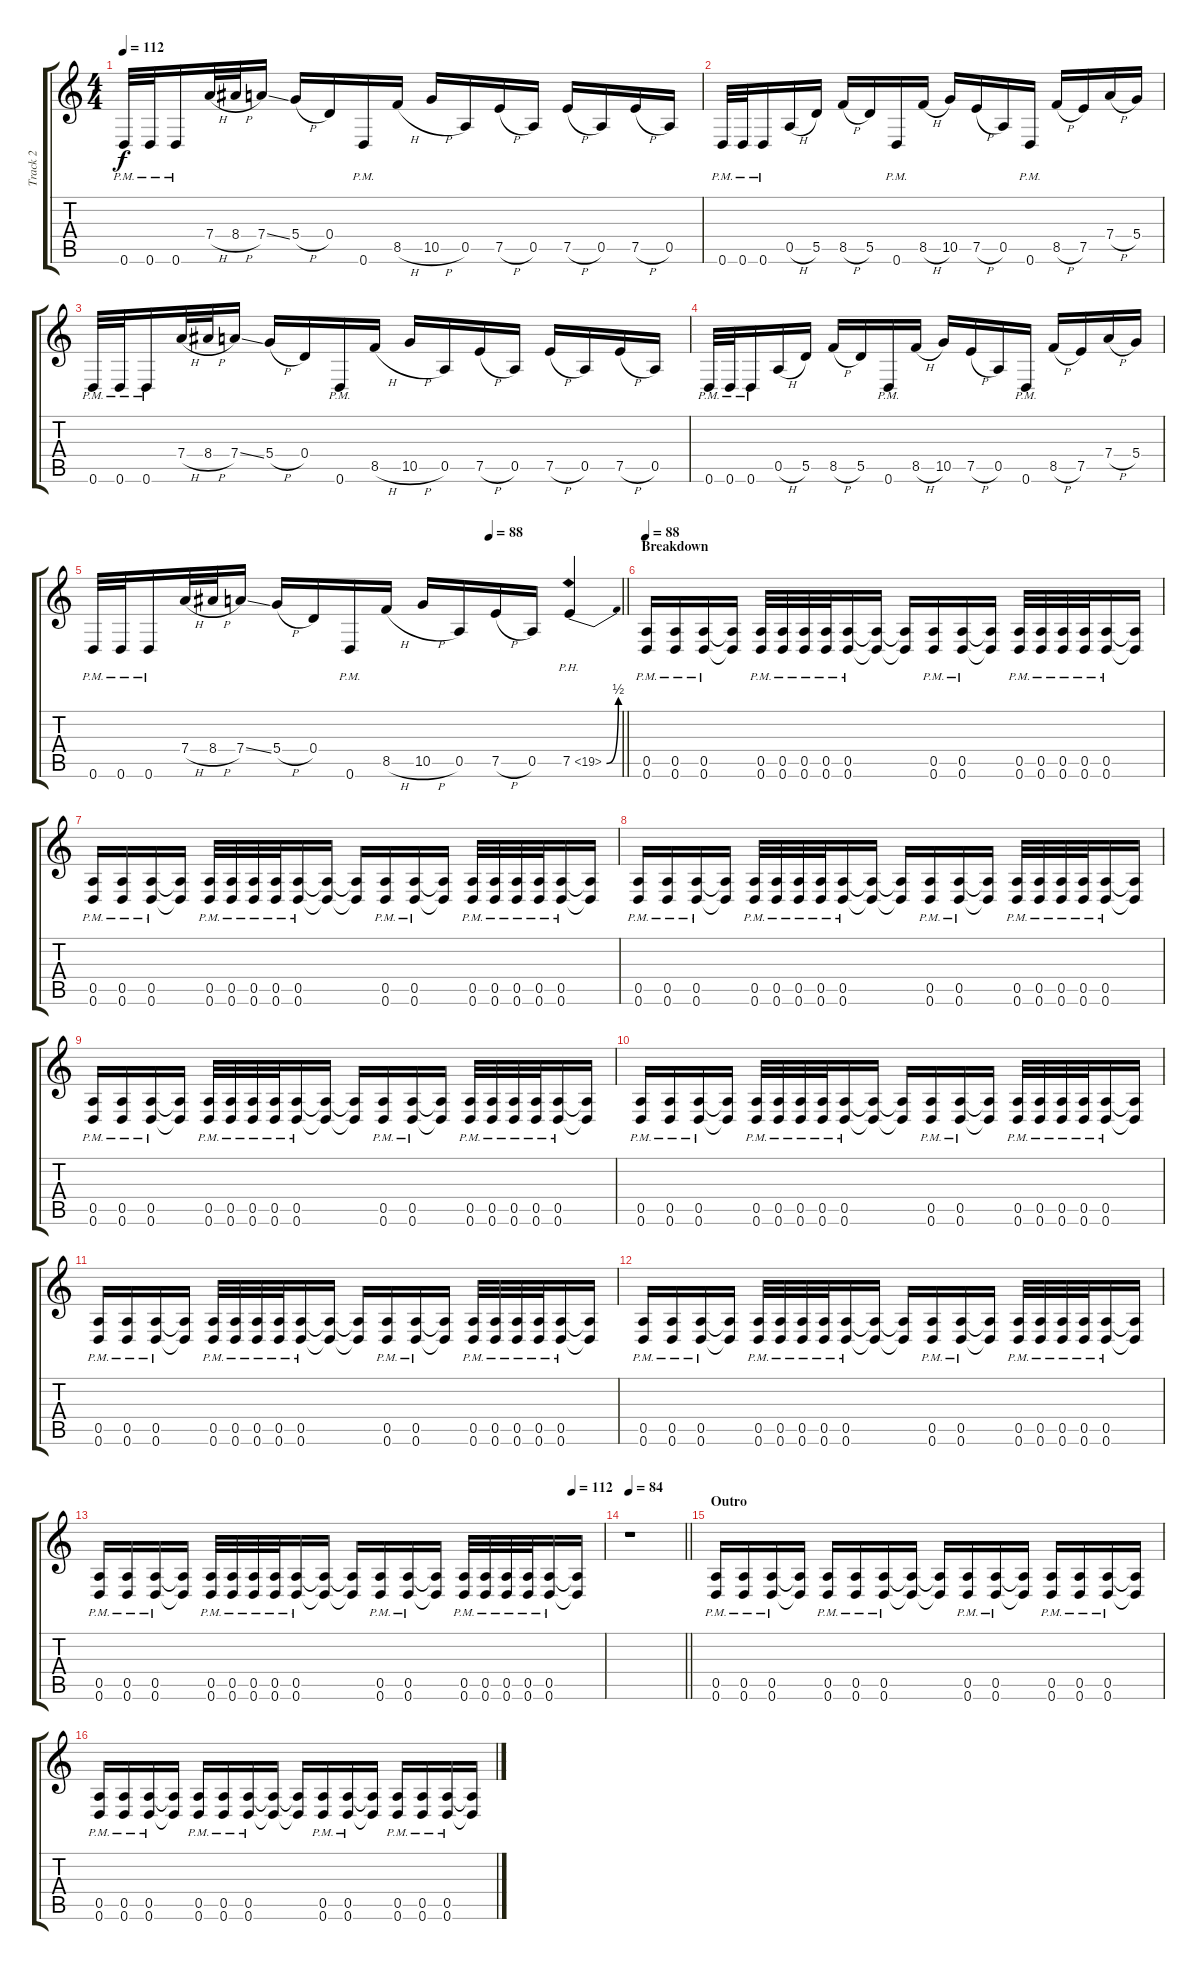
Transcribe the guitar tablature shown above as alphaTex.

\track ("Track 2" "Track 2") {instrument overdrivenguitar}
\staff {score tabs}
\tuning (E4 B3 G3 D3 A2 D2) {hide}
\ts (4 4)
\tempo 112
\clef g2
\ks c
0.6{pm}.32{dy f} 0.6{pm}.32 0.6{pm}.16 7.4{h}.32 8.4{h}.32 7.4{ss}.16 5.4{h}.16 0.4.16 0.6{pm}.16 8.5{h}.16 10.5{h}.16 0.5.16 7.5{h}.16 0.5.16 7.5{h}.16 0.5.16 7.5{h}.16 0.5.16 |
0.6{pm}.32 0.6{pm}.32 0.6{pm}.16 0.5{h}.16 5.5.16 8.5{h}.16 5.5.16 0.6{pm}.16 8.5{h}.16 10.5.16 7.5{h}.16 0.5.16 0.6{pm}.16 8.5{h}.16 7.5.16 7.4{h}.16 5.4.16 |
0.6{pm}.32 0.6{pm}.32 0.6{pm}.16 7.4{h}.32 8.4{h}.32 7.4{ss}.16 5.4{h}.16 0.4.16 0.6{pm}.16 8.5{h}.16 10.5{h}.16 0.5.16 7.5{h}.16 0.5.16 7.5{h}.16 0.5.16 7.5{h}.16 0.5.16 |
0.6{pm}.32 0.6{pm}.32 0.6{pm}.16 0.5{h}.16 5.5.16 8.5{h}.16 5.5.16 0.6{pm}.16 8.5{h}.16 10.5.16 7.5{h}.16 0.5.16 0.6{pm}.16 8.5{h}.16 7.5.16 7.4{h}.16 5.4.16 |
\tempo (84 0.75)
\tempo (88 0.75)
\barLineRight lightlight
0.6{pm}.32 0.6{pm}.32 0.6{pm}.16 7.4{h}.32 8.4{h}.32 7.4{ss}.16 5.4{h}.16 0.4.16 0.6{pm}.16 8.5{h}.16 10.5{h}.16 0.5.16 7.5{h}.16 0.5.16 7.5{be (bend 0 0 60 2) ph 12}.4{instrument guitarharmonics} |
\section ("" "Breakdown")
\tempo 88
(0.5{pm} 0.6{pm}).16{instrument overdrivenguitar} (0.5{pm} 0.6{pm}).16 (0.5{pm} 0.6{pm}).16 (0.5{t} 0.6{t}).16 (0.5{pm} 0.6{pm}).32 (0.5{pm} 0.6{pm}).32 (0.5{pm} 0.6{pm}).32 (0.5{pm} 0.6{pm}).32 (0.5{pm} 0.6{pm}).16 (0.5{t} 0.6{t}).16 (0.5{t} 0.6{t}).16 (0.5{pm} 0.6{pm}).16 (0.5{pm} 0.6{pm}).16 (0.5{t} 0.6{t}).16 (0.5{pm} 0.6{pm}).32 (0.5{pm} 0.6{pm}).32 (0.5{pm} 0.6{pm}).32 (0.5{pm} 0.6{pm}).32 (0.5{pm} 0.6{pm}).16 (0.5{t} 0.6{t}).16 |
(0.5{pm} 0.6{pm}).16 (0.5{pm} 0.6{pm}).16 (0.5{pm} 0.6{pm}).16 (0.5{t} 0.6{t}).16 (0.5{pm} 0.6{pm}).32 (0.5{pm} 0.6{pm}).32 (0.5{pm} 0.6{pm}).32 (0.5{pm} 0.6{pm}).32 (0.5{pm} 0.6{pm}).16 (0.5{t} 0.6{t}).16 (0.5{t} 0.6{t}).16 (0.5{pm} 0.6{pm}).16 (0.5{pm} 0.6{pm}).16 (0.5{t} 0.6{t}).16 (0.5{pm} 0.6{pm}).32 (0.5{pm} 0.6{pm}).32 (0.5{pm} 0.6{pm}).32 (0.5{pm} 0.6{pm}).32 (0.5{pm} 0.6{pm}).16 (0.5{t} 0.6{t}).16 |
(0.5{pm} 0.6{pm}).16 (0.5{pm} 0.6{pm}).16 (0.5{pm} 0.6{pm}).16 (0.5{t} 0.6{t}).16 (0.5{pm} 0.6{pm}).32 (0.5{pm} 0.6{pm}).32 (0.5{pm} 0.6{pm}).32 (0.5{pm} 0.6{pm}).32 (0.5{pm} 0.6{pm}).16 (0.5{t} 0.6{t}).16 (0.5{t} 0.6{t}).16 (0.5{pm} 0.6{pm}).16 (0.5{pm} 0.6{pm}).16 (0.5{t} 0.6{t}).16 (0.5{pm} 0.6{pm}).32 (0.5{pm} 0.6{pm}).32 (0.5{pm} 0.6{pm}).32 (0.5{pm} 0.6{pm}).32 (0.5{pm} 0.6{pm}).16 (0.5{t} 0.6{t}).16 |
(0.5{pm} 0.6{pm}).16 (0.5{pm} 0.6{pm}).16 (0.5{pm} 0.6{pm}).16 (0.5{t} 0.6{t}).16 (0.5{pm} 0.6{pm}).32 (0.5{pm} 0.6{pm}).32 (0.5{pm} 0.6{pm}).32 (0.5{pm} 0.6{pm}).32 (0.5{pm} 0.6{pm}).16 (0.5{t} 0.6{t}).16 (0.5{t} 0.6{t}).16 (0.5{pm} 0.6{pm}).16 (0.5{pm} 0.6{pm}).16 (0.5{t} 0.6{t}).16 (0.5{pm} 0.6{pm}).32 (0.5{pm} 0.6{pm}).32 (0.5{pm} 0.6{pm}).32 (0.5{pm} 0.6{pm}).32 (0.5{pm} 0.6{pm}).16 (0.5{t} 0.6{t}).16 |
(0.5{pm} 0.6{pm}).16 (0.5{pm} 0.6{pm}).16 (0.5{pm} 0.6{pm}).16 (0.5{t} 0.6{t}).16 (0.5{pm} 0.6{pm}).32 (0.5{pm} 0.6{pm}).32 (0.5{pm} 0.6{pm}).32 (0.5{pm} 0.6{pm}).32 (0.5{pm} 0.6{pm}).16 (0.5{t} 0.6{t}).16 (0.5{t} 0.6{t}).16 (0.5{pm} 0.6{pm}).16 (0.5{pm} 0.6{pm}).16 (0.5{t} 0.6{t}).16 (0.5{pm} 0.6{pm}).32 (0.5{pm} 0.6{pm}).32 (0.5{pm} 0.6{pm}).32 (0.5{pm} 0.6{pm}).32 (0.5{pm} 0.6{pm}).16 (0.5{t} 0.6{t}).16 |
(0.5{pm} 0.6{pm}).16 (0.5{pm} 0.6{pm}).16 (0.5{pm} 0.6{pm}).16 (0.5{t} 0.6{t}).16 (0.5{pm} 0.6{pm}).32 (0.5{pm} 0.6{pm}).32 (0.5{pm} 0.6{pm}).32 (0.5{pm} 0.6{pm}).32 (0.5{pm} 0.6{pm}).16 (0.5{t} 0.6{t}).16 (0.5{t} 0.6{t}).16 (0.5{pm} 0.6{pm}).16 (0.5{pm} 0.6{pm}).16 (0.5{t} 0.6{t}).16 (0.5{pm} 0.6{pm}).32 (0.5{pm} 0.6{pm}).32 (0.5{pm} 0.6{pm}).32 (0.5{pm} 0.6{pm}).32 (0.5{pm} 0.6{pm}).16 (0.5{t} 0.6{t}).16 |
(0.5{pm} 0.6{pm}).16 (0.5{pm} 0.6{pm}).16 (0.5{pm} 0.6{pm}).16 (0.5{t} 0.6{t}).16 (0.5{pm} 0.6{pm}).32 (0.5{pm} 0.6{pm}).32 (0.5{pm} 0.6{pm}).32 (0.5{pm} 0.6{pm}).32 (0.5{pm} 0.6{pm}).16 (0.5{t} 0.6{t}).16 (0.5{t} 0.6{t}).16 (0.5{pm} 0.6{pm}).16 (0.5{pm} 0.6{pm}).16 (0.5{t} 0.6{t}).16 (0.5{pm} 0.6{pm}).32 (0.5{pm} 0.6{pm}).32 (0.5{pm} 0.6{pm}).32 (0.5{pm} 0.6{pm}).32 (0.5{pm} 0.6{pm}).16 (0.5{t} 0.6{t}).16 |
\tempo (112 0.9375)
(0.5{pm} 0.6{pm}).16 (0.5{pm} 0.6{pm}).16 (0.5{pm} 0.6{pm}).16 (0.5{t} 0.6{t}).16 (0.5{pm} 0.6{pm}).32 (0.5{pm} 0.6{pm}).32 (0.5{pm} 0.6{pm}).32 (0.5{pm} 0.6{pm}).32 (0.5{pm} 0.6{pm}).16 (0.5{t} 0.6{t}).16 (0.5{t} 0.6{t}).16 (0.5{pm} 0.6{pm}).16 (0.5{pm} 0.6{pm}).16 (0.5{t} 0.6{t}).16 (0.5{pm} 0.6{pm}).32 (0.5{pm} 0.6{pm}).32 (0.5{pm} 0.6{pm}).32 (0.5{pm} 0.6{pm}).32 (0.5{pm} 0.6{pm}).16 (0.5{t} 0.6{t}).16 |
\tempo 84
\barLineRight lightlight
r.1 |
\section ("" "Outro")
(0.5{pm} 0.6{pm}).16 (0.5{pm} 0.6{pm}).16 (0.5{pm} 0.6{pm}).16 (0.5{t} 0.6{t}).16 (0.5{pm} 0.6{pm}).16 (0.5{pm} 0.6{pm}).16 (0.5{pm} 0.6{pm}).16 (0.5{t} 0.6{t}).16 (0.5{t} 0.6{t}).16 (0.5{pm} 0.6{pm}).16 (0.5{pm} 0.6{pm}).16 (0.5{t} 0.6{t}).16 (0.5{pm} 0.6{pm}).16 (0.5{pm} 0.6{pm}).16 (0.5{pm} 0.6{pm}).16 (0.5{t} 0.6{t}).16 |
(0.5{pm} 0.6{pm}).16 (0.5{pm} 0.6{pm}).16 (0.5{pm} 0.6{pm}).16 (0.5{t} 0.6{t}).16 (0.5{pm} 0.6{pm}).16 (0.5{pm} 0.6{pm}).16 (0.5{pm} 0.6{pm}).16 (0.5{t} 0.6{t}).16 (0.5{t} 0.6{t}).16 (0.5{pm} 0.6{pm}).16 (0.5{pm} 0.6{pm}).16 (0.5{t} 0.6{t}).16 (0.5{pm} 0.6{pm}).16 (0.5{pm} 0.6{pm}).16 (0.5{pm} 0.6{pm}).16 (0.5{t} 0.6{t}).16
